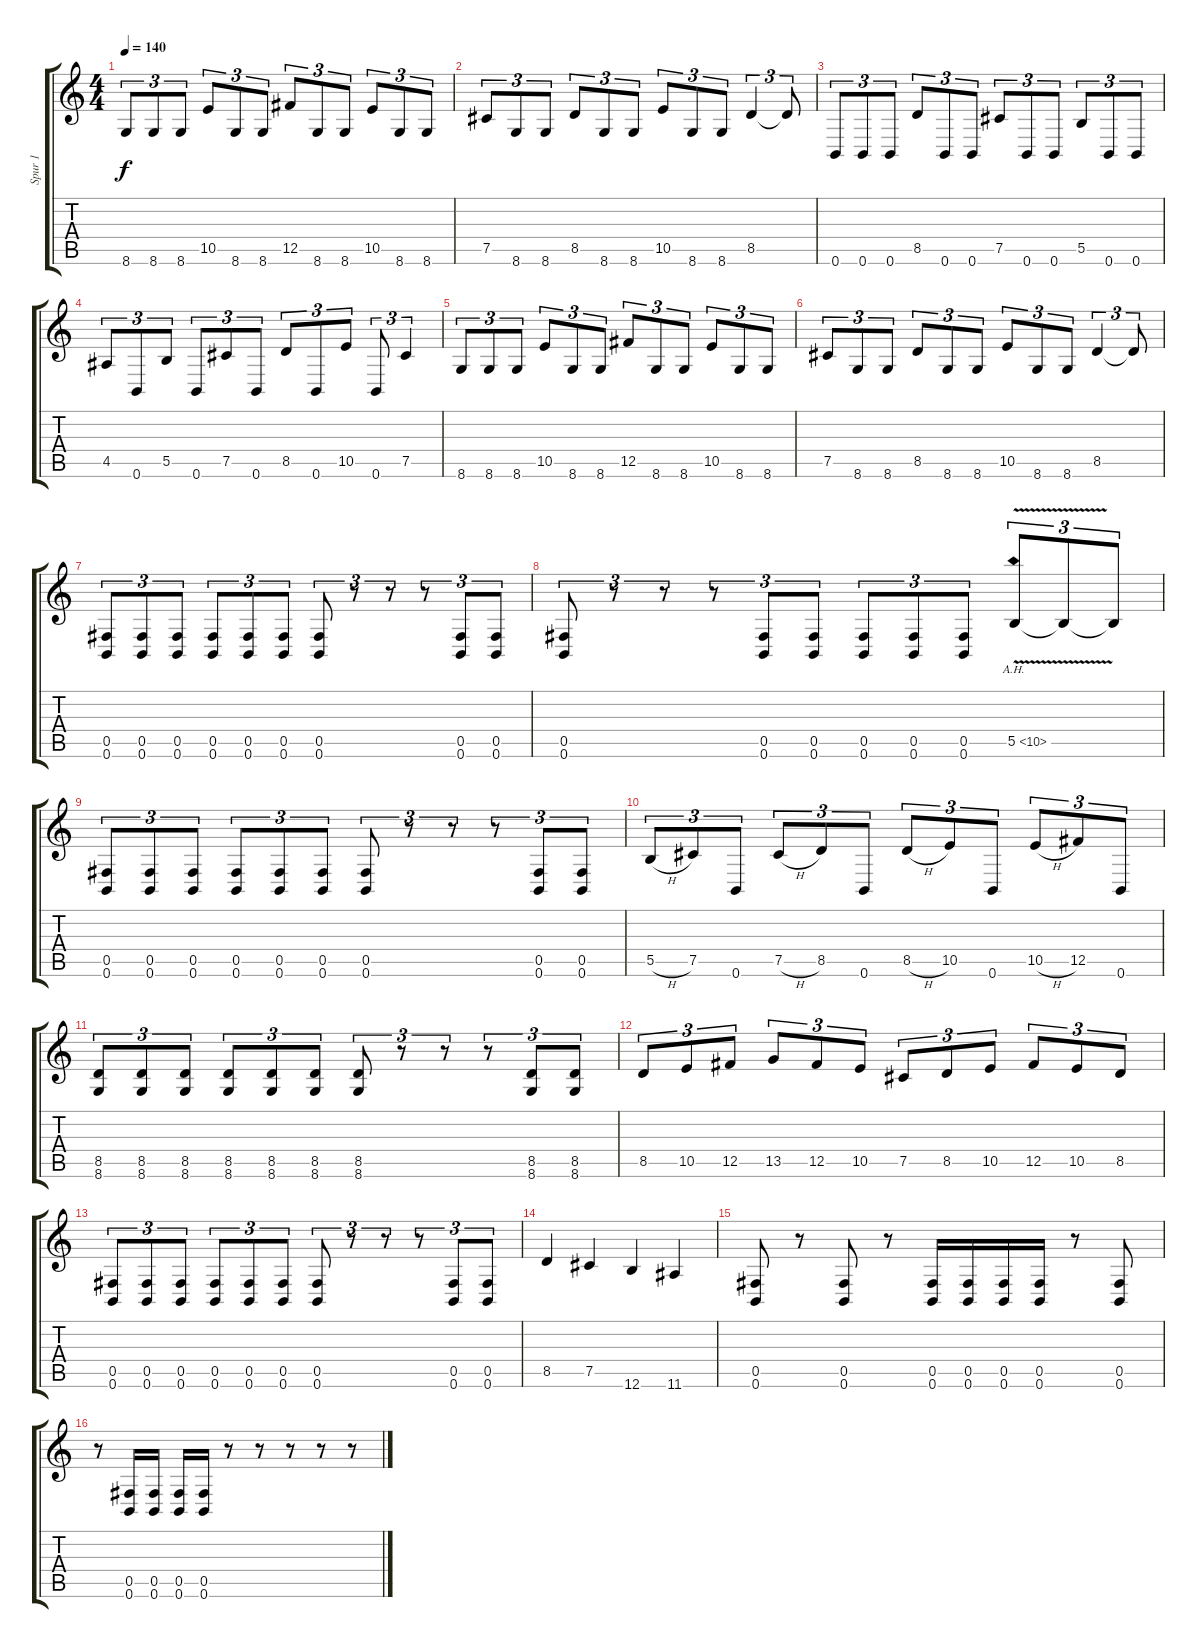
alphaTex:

\track ("Spur 1" "Spur 1") {instrument distortionguitar}
\staff {score tabs}
\tuning (Db4 Ab3 E3 B2 Gb2 B1) {hide}
\ts (4 4)
\tempo 140
\clef g2
\ks c
8.6.8{tu (3 2) dy f} 8.6.8{tu (3 2)} 8.6.8{tu (3 2)} 10.5.8{tu (3 2)} 8.6.8{tu (3 2)} 8.6.8{tu (3 2)} 12.5.8{tu (3 2)} 8.6.8{tu (3 2)} 8.6.8{tu (3 2)} 10.5.8{tu (3 2)} 8.6.8{tu (3 2)} 8.6.8{tu (3 2)} |
7.5.8{tu (3 2)} 8.6.8{tu (3 2)} 8.6.8{tu (3 2)} 8.5.8{tu (3 2)} 8.6.8{tu (3 2)} 8.6.8{tu (3 2)} 10.5.8{tu (3 2)} 8.6.8{tu (3 2)} 8.6.8{tu (3 2)} 8.5.4{tu (3 2)} 8.5{t}.8{tu (3 2)} |
0.6.8{tu (3 2)} 0.6.8{tu (3 2)} 0.6.8{tu (3 2)} 8.5.8{tu (3 2)} 0.6.8{tu (3 2)} 0.6.8{tu (3 2)} 7.5.8{tu (3 2)} 0.6.8{tu (3 2)} 0.6.8{tu (3 2)} 5.5.8{tu (3 2)} 0.6.8{tu (3 2)} 0.6.8{tu (3 2)} |
4.5.8{tu (3 2)} 0.6.8{tu (3 2)} 5.5.8{tu (3 2)} 0.6.8{tu (3 2)} 7.5.8{tu (3 2)} 0.6.8{tu (3 2)} 8.5.8{tu (3 2)} 0.6.8{tu (3 2)} 10.5.8{tu (3 2)} 0.6.8{tu (3 2)} 7.5.4{tu (3 2)} |
8.6.8{tu (3 2)} 8.6.8{tu (3 2)} 8.6.8{tu (3 2)} 10.5.8{tu (3 2)} 8.6.8{tu (3 2)} 8.6.8{tu (3 2)} 12.5.8{tu (3 2)} 8.6.8{tu (3 2)} 8.6.8{tu (3 2)} 10.5.8{tu (3 2)} 8.6.8{tu (3 2)} 8.6.8{tu (3 2)} |
7.5.8{tu (3 2)} 8.6.8{tu (3 2)} 8.6.8{tu (3 2)} 8.5.8{tu (3 2)} 8.6.8{tu (3 2)} 8.6.8{tu (3 2)} 10.5.8{tu (3 2)} 8.6.8{tu (3 2)} 8.6.8{tu (3 2)} 8.5.4{tu (3 2)} 8.5{t}.8{tu (3 2)} |
(0.5 0.6).8{tu (3 2)} (0.5 0.6).8{tu (3 2)} (0.5 0.6).8{tu (3 2)} (0.5 0.6).8{tu (3 2)} (0.5 0.6).8{tu (3 2)} (0.5 0.6).8{tu (3 2)} (0.5 0.6).8{tu (3 2)} r.8{tu (3 2)} r.8{tu (3 2)} r.8{tu (3 2)} (0.5 0.6).8{tu (3 2)} (0.5 0.6).8{tu (3 2)} |
(0.5 0.6).8{tu (3 2)} r.8{tu (3 2)} r.8{tu (3 2)} r.8{tu (3 2)} (0.5 0.6).8{tu (3 2)} (0.5 0.6).8{tu (3 2)} (0.5 0.6).8{tu (3 2)} (0.5 0.6).8{tu (3 2)} (0.5 0.6).8{tu (3 2)} 5.5{ah 5 v}.8{tu (3 2)} 5.5{t}.8{tu (3 2)} 5.5{t}.8{tu (3 2)} |
(0.5 0.6).8{tu (3 2)} (0.5 0.6).8{tu (3 2)} (0.5 0.6).8{tu (3 2)} (0.5 0.6).8{tu (3 2)} (0.5 0.6).8{tu (3 2)} (0.5 0.6).8{tu (3 2)} (0.5 0.6).8{tu (3 2)} r.8{tu (3 2)} r.8{tu (3 2)} r.8{tu (3 2)} (0.5 0.6).8{tu (3 2)} (0.5 0.6).8{tu (3 2)} |
5.5{h}.8{tu (3 2)} 7.5.8{tu (3 2)} 0.6.8{tu (3 2)} 7.5{h}.8{tu (3 2)} 8.5.8{tu (3 2)} 0.6.8{tu (3 2)} 8.5{h}.8{tu (3 2)} 10.5.8{tu (3 2)} 0.6.8{tu (3 2)} 10.5{h}.8{tu (3 2)} 12.5.8{tu (3 2)} 0.6.8{tu (3 2)} |
(8.5 8.6).8{tu (3 2)} (8.5 8.6).8{tu (3 2)} (8.5 8.6).8{tu (3 2)} (8.5 8.6).8{tu (3 2)} (8.5 8.6).8{tu (3 2)} (8.5 8.6).8{tu (3 2)} (8.5 8.6).8{tu (3 2)} r.8{tu (3 2)} r.8{tu (3 2)} r.8{tu (3 2)} (8.5 8.6).8{tu (3 2)} (8.5 8.6).8{tu (3 2)} |
8.5.8{tu (3 2)} 10.5.8{tu (3 2)} 12.5.8{tu (3 2)} 13.5.8{tu (3 2)} 12.5.8{tu (3 2)} 10.5.8{tu (3 2)} 7.5.8{tu (3 2)} 8.5.8{tu (3 2)} 10.5.8{tu (3 2)} 12.5.8{tu (3 2)} 10.5.8{tu (3 2)} 8.5.8{tu (3 2)} |
(0.5 0.6).8{tu (3 2)} (0.5 0.6).8{tu (3 2)} (0.5 0.6).8{tu (3 2)} (0.5 0.6).8{tu (3 2)} (0.5 0.6).8{tu (3 2)} (0.5 0.6).8{tu (3 2)} (0.5 0.6).8{tu (3 2)} r.8{tu (3 2)} r.8{tu (3 2)} r.8{tu (3 2)} (0.5 0.6).8{tu (3 2)} (0.5 0.6).8{tu (3 2)} |
8.5.4 7.5.4 12.6.4 11.6.4 |
(0.5 0.6).8 r.8 (0.5 0.6).8 r.8 (0.5 0.6).16 (0.5 0.6).16 (0.5 0.6).16 (0.5 0.6).16 r.8 (0.5 0.6).8 |
r.8 (0.5 0.6).16 (0.5 0.6).16 (0.5 0.6).16 (0.5 0.6).16 r.8 r.8 r.8 r.8 r.8
